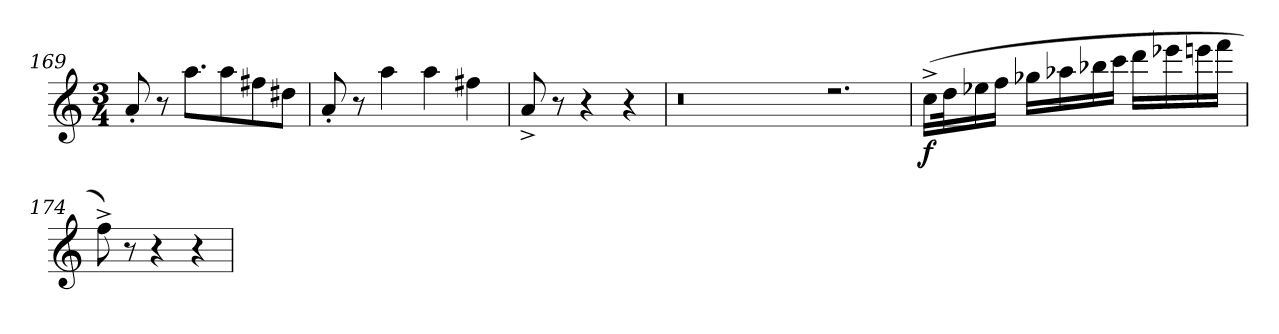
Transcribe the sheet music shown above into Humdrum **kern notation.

**kern	**dynam
*part1	*part1
*staff1	*staff1
*clefG2	*
*k[]	*
*M3/4	*
=169	=169
8a'/	.
8r	.
8.aa\L	.
8aa\	.
8ff#X\	.
8dd#X\J	.
=170	=170
8a'/	.
8r	.
4aa\	.
4aa\	.
4ff#X\	.
=171	=171
8a^/	.
8r	.
4r	.
4r	.
=172	=172
*^	*
0ryy	0r	.
2.rdd	2.ryy	.
=173	=173	=173
!	!	!LO:DY:b
*v	*v	*
(>16cc^\LL	f
32dd\K	.
16ee-X\	.
16ff\JJ	.
16gg-X\LL	.
16aa-X\	.
16bb-X\	.
16ccc\JJ	.
16ddd\LL	.
16eee-X\	.
16eeen\	.
16fff\JJ	.
32ryy	.
=174	=174
8ff^\)	.
8r	.
4r	.
4r	.
=	=
*-	*-
